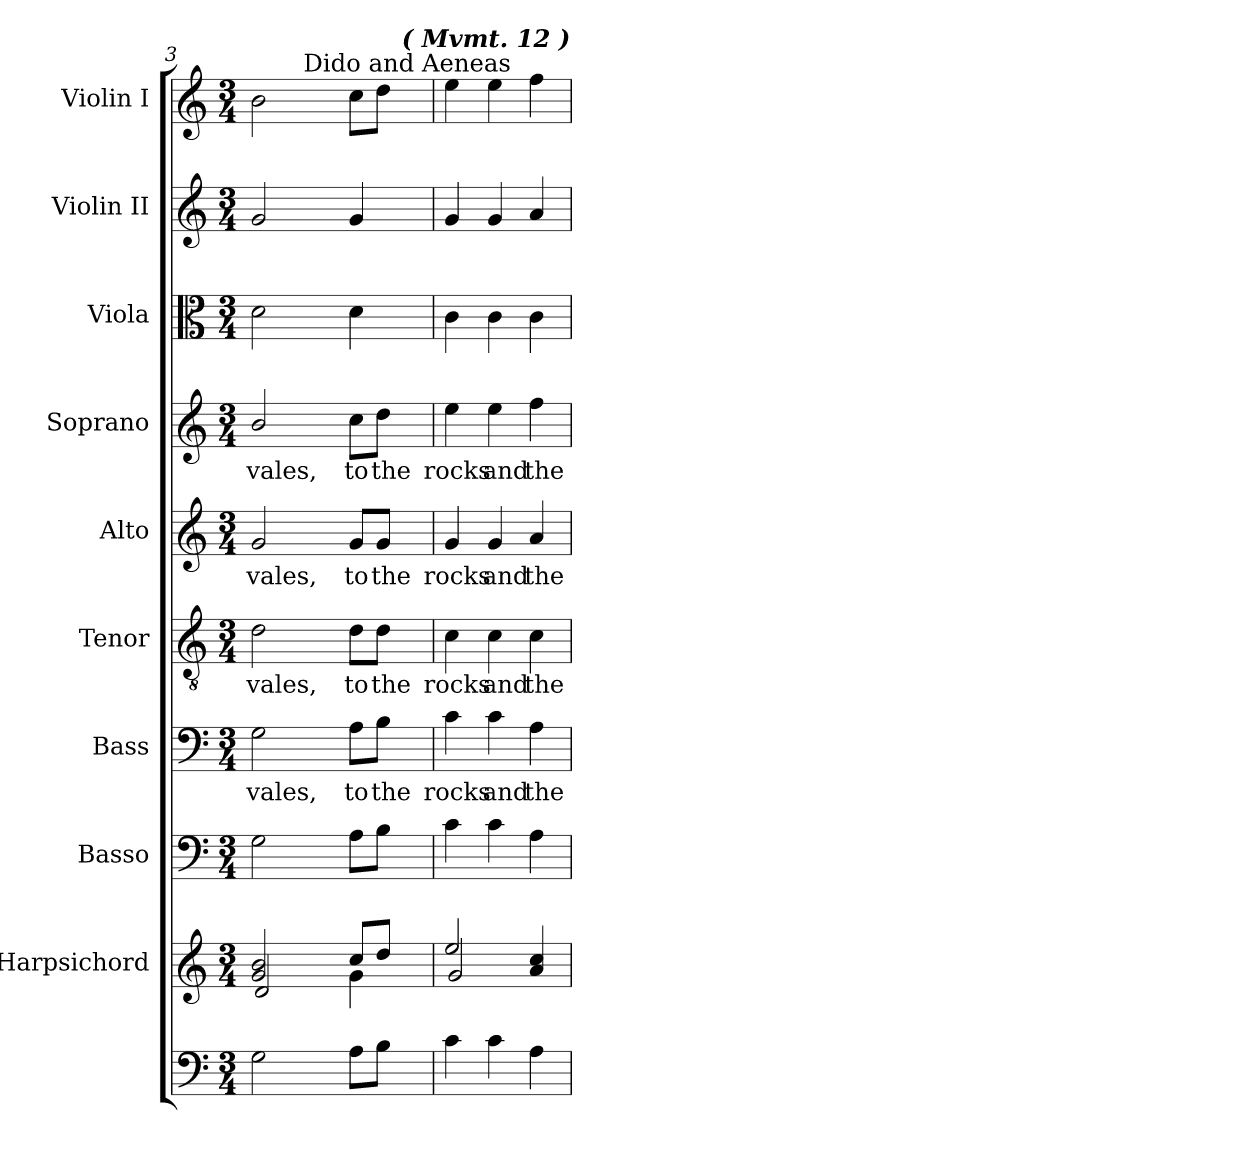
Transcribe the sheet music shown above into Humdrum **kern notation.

**kern	**kern	**kern	**kern	**text	**kern	**text	**kern	**text	**kern	**text	**kern	**kern	**kern
*part10	*part9	*part8	*part7	*part7	*part6	*part6	*part5	*part5	*part4	*part4	*part3	*part2	*part1
*staff10	*staff9	*staff8	*staff7	*staff7	*staff6	*staff6	*staff5	*staff5	*staff4	*staff4	*staff3	*staff2	*staff1
*	*I"Harpsichord	*I"Basso	*I"Bass	*	*I"Tenor	*	*I"Alto	*	*I"Soprano	*	*I"Viola	*I"Violin II	*I"Violin I
*	*	*	*I'B.	*	*I'T.	*	*I'A.	*	*I'S.	*	*I'Vla.	*I'Vln. II	*I'Vln. I
*clefF4	*clefG2	*clefF4	*clefF4	*	*clefGv2	*	*clefG2	*	*clefG2	*	*clefC3	*clefG2	*clefG2
*	*	*	*	*	*ITrd7c12	*	*	*	*	*	*	*	*
*k[]	*k[]	*k[]	*k[]	*	*k[]	*	*k[]	*	*k[]	*	*k[]	*k[]	*k[]
*C:	*C:	*C:	*C:	*	*C:	*	*C:	*	*C:	*	*C:	*C:	*C:
*M3/4	*M3/4	*M3/4	*M3/4	*	*M3/4	*	*M3/4	*	*M3/4	*	*M3/4	*M3/4	*M3/4
=3	=3	=3	=3	=3	=3	=3	=3	=3	=3	=3	=3	=3	=3
*	*^	*	*	*	*	*	*	*	*	*	*	*	*
!	!	!	!	!	!LO:LY:b:color=#000000	!	!	!	!	!	!	!	!	!
!	!	!	!	!	!	!	!LO:LY:b:color=#000000	!	!	!	!	!	!	!
!	!	!	!	!	!	!	!	!	!LO:LY:b:color=#000000	!	!	!	!	!
!	!	!	!	!	!	!	!	!	!	!	!LO:LY:b:color=#000000	!	!	!
*	*	*	*	*	*	*	*	*	*	*	*	*	*	*^
*	*	*	*	*	*	*	*	*	*	*	*	*	*	*	*^
2Gi\	2gi/ 2bi	2di/	2Gi\	2Gi\	vales,	2Di\	vales,	2gi/	vales,	2bi/	vales,	2di\	2gi/	2bi\	8ryy	2ryy
.	.	.	.	.	.	.	.	.	.	.	.	.	.	.	16ryy	.
.	.	.	.	.	.	.	.	.	.	.	.	.	.	.	128.ryy	.
!	!	!	!	!	!	!	!	!	!	!	!	!	!	!	!LO:TX:a:t=Dido and Aeneas	!
.	.	.	.	.	.	.	.	.	.	.	.	.	.	.	2ryy	.
!	!	!	!	!	!LO:LY:b:color=#000000	!	!	!	!	!	!	!	!	!	!	!
!	!	!	!	!	!	!	!LO:LY:b:color=#000000	!	!	!	!	!	!	!	!	!
!	!	!	!	!	!	!	!	!	!LO:LY:b:color=#000000	!	!	!	!	!	!	!
!	!	!	!	!	!	!	!	!	!	!	!LO:LY:b:color=#000000	!	!	!	!	!
8Ai\L	8cci/L	4gi\	8Ai\L	8Ai\L	to	8Di\L	to	8gi/L	to	8cci\L	to	4di\	4gi/	8cci\L	.	8ryy
!	!	!	!	!	!LO:LY:b:color=#000000	!	!	!	!	!	!	!	!	!	!	!
!	!	!	!	!	!	!	!LO:LY:b:color=#000000	!	!	!	!	!	!	!	!	!
!	!	!	!	!	!	!	!	!	!LO:LY:b:color=#000000	!	!	!	!	!	!	!
!	!	!	!	!	!	!	!	!	!	!	!LO:LY:b:color=#000000	!	!	!	!	!
8Bi\J	8ddi/J	.	8Bi\J	8Bi\J	the	8Di\J	the	8gi/J	the	8ddi\J	the	.	.	8ddi\J	.	32ryy
.	.	.	.	.	.	.	.	.	.	.	.	.	.	.	.	64ryy
.	.	.	.	.	.	.	.	.	.	.	.	.	.	.	.	128ryy
.	.	.	.	.	.	.	.	.	.	.	.	.	.	.	.	1024ryy
!	!	!	!	!	!	!	!	!	!	!	!	!	!	!	!	!LO:TX:a:Bi:t=( Mvmt. 12 )
.	.	.	.	.	.	.	.	.	.	.	.	.	.	.	.	16ryy
.	.	.	.	.	.	.	.	.	.	.	.	.	.	.	32ryy	.
.	.	.	.	.	.	.	.	.	.	.	.	.	.	.	64ryy	.
.	.	.	.	.	.	.	.	.	.	.	.	.	.	.	.	256..ryy
.	.	.	.	.	.	.	.	.	.	.	.	.	.	.	256ryy	.
*	*	*	*	*	*	*	*	*	*	*	*	*	*	*v	*v	*v
=4	=4	=4	=4	=4	=4	=4	=4	=4	=4	=4	=4	=4	=4	=4
*	*	*	*	*	*	*	*	*	*	*	*	*	*	*^
*	*	*	*	*	*	*	*	*	*	*	*	*	*	*	*^
!	!	!	!	!	!LO:LY:b:color=#000000	!	!	!	!	!	!	!	!	!	!	!
*	*	*	*	*	*	*	*	*	*	*	*	*	*	*v	*v	*v
*	*	*	*	*	*	*	*	*	*	*	*	*	*	*^
*	*	*	*	*	*	*	*	*	*	*	*	*	*	*	*^
!	!	!	!	!	!	!	!LO:LY:b:color=#000000	!	!	!	!	!	!	!	!	!
*	*	*	*	*	*	*	*	*	*	*	*	*	*	*v	*v	*v
*	*	*	*	*	*	*	*	*	*	*	*	*	*	*^
*	*	*	*	*	*	*	*	*	*	*	*	*	*	*	*^
!	!	!	!	!	!	!	!	!	!LO:LY:b:color=#000000	!	!	!	!	!	!	!
*	*	*	*	*	*	*	*	*	*	*	*	*	*	*v	*v	*v
*	*	*	*	*	*	*	*	*	*	*	*	*	*	*^
*	*	*	*	*	*	*	*	*	*	*	*	*	*	*	*^
!	!	!	!	!	!	!	!	!	!	!	!LO:LY:b:color=#000000	!	!	!	!	!
*	*	*	*	*	*	*	*	*	*	*	*	*	*	*v	*v	*v
4ci\	2eei/	2gi/	4ci\	4ci\	rocks	4Ci\	rocks	4gi/	rocks	4eei\	rocks	4ci\	4gi/	4eei\
!	!	!	!	!	!LO:LY:b:color=#000000	!	!	!	!	!	!	!	!	!
!	!	!	!	!	!	!	!LO:LY:b:color=#000000	!	!	!	!	!	!	!
!	!	!	!	!	!	!	!	!	!LO:LY:b:color=#000000	!	!	!	!	!
!	!	!	!	!	!	!	!	!	!	!	!LO:LY:b:color=#000000	!	!	!
4ci\	.	.	4ci\	4ci\	and	4Ci\	and	4gi/	and	4eei\	and	4ci\	4gi/	4eei\
!	!	!	!	!	!LO:LY:b:color=#000000	!	!	!	!	!	!	!	!	!
!	!	!	!	!	!	!	!LO:LY:b:color=#000000	!	!	!	!	!	!	!
!	!	!	!	!	!	!	!	!	!LO:LY:b:color=#000000	!	!	!	!	!
!	!	!	!	!	!	!	!	!	!	!	!LO:LY:b:color=#000000	!	!	!
4Ai\	4ai/ 4cci	4ryy	4Ai\	4Ai\	the	4Ci\	the	4ai/	the	4ffi\	the	4ci\	4ai/	4ffi\
*	*v	*v	*	*	*	*	*	*	*	*	*	*	*	*
=	=	=	=	=	=	=	=	=	=	=	=	=	=
*-	*-	*-	*-	*-	*-	*-	*-	*-	*-	*-	*-	*-	*-
